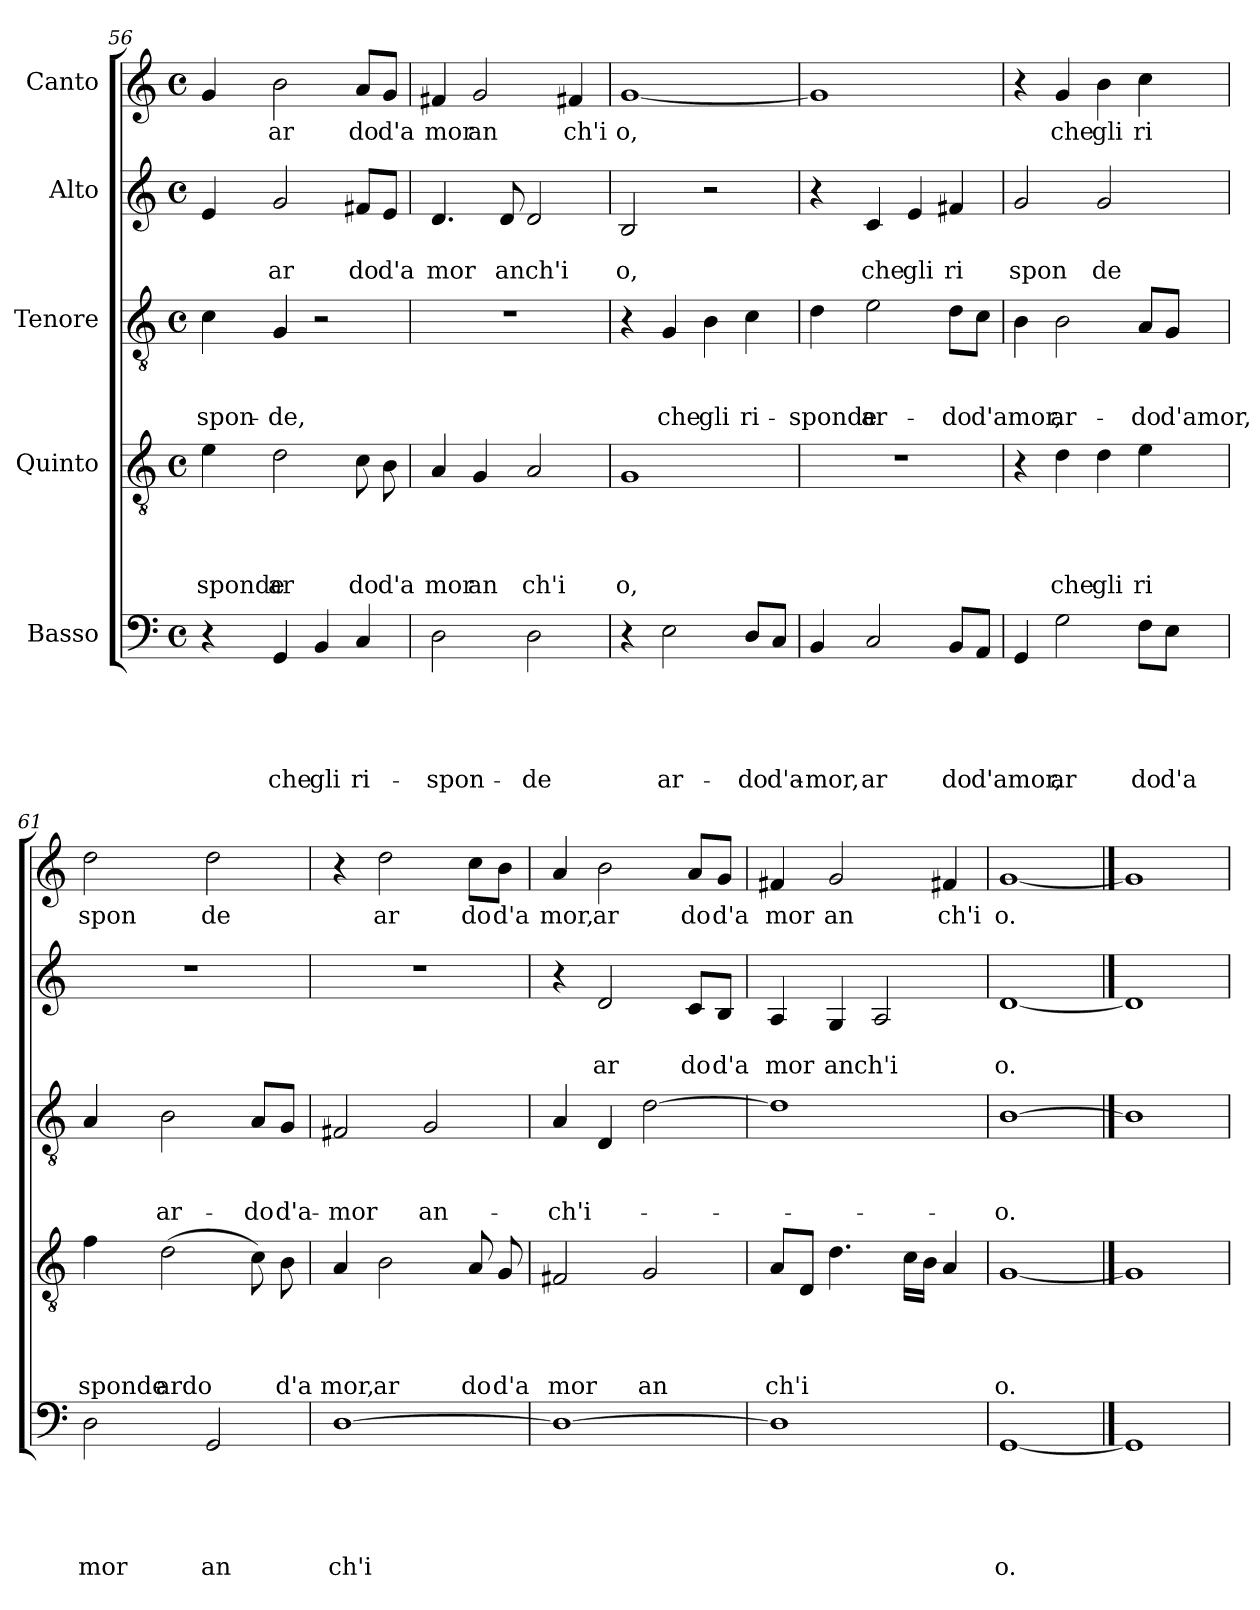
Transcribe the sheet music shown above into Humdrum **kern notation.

**kern	**text	**text	**text	**text	**text	**kern	**text	**text	**text	**text	**kern	**text	**text	**text	**kern	**text	**text	**kern	**text
*part5	*part5	*part5	*part5	*part5	*part5	*part4	*part4	*part4	*part4	*part4	*part3	*part3	*part3	*part3	*part2	*part2	*part2	*part1	*part1
*staff5	*staff5	*staff5	*staff5	*staff5	*staff5	*staff4	*staff4	*staff4	*staff4	*staff4	*staff3	*staff3	*staff3	*staff3	*staff2	*staff2	*staff2	*staff1	*staff1
*I"Basso	*	*	*	*	*	*I"Quinto	*	*	*	*	*I"Tenore	*	*	*	*I"Alto	*	*	*I"Canto	*
*clefF4	*	*	*	*	*	*clefGv2	*	*	*	*	*clefGv2	*	*	*	*clefG2	*	*	*clefG2	*
*k[]	*	*	*	*	*	*k[]	*	*	*	*	*k[]	*	*	*	*k[]	*	*	*k[]	*
*C:	*	*	*	*	*	*C:	*	*	*	*	*C:	*	*	*	*C:	*	*	*C:	*
*M4/4	*	*	*	*	*	*M4/4	*	*	*	*	*M4/4	*	*	*	*M4/4	*	*	*M4/4	*
*met(c)	*	*	*	*	*	*met(c)	*	*	*	*	*met(c)	*	*	*	*met(c)	*	*	*met(c)	*
=56	=56	=56	=56	=56	=56	=56	=56	=56	=56	=56	=56	=56	=56	=56	=56	=56	=56	=56	=56
!	!	!	!	!	!	!	!	!	!	!LO:LY:b	!	!	!	!LO:LY:b	!	!	!	!	!
4r	.	.	.	.	.	4e\	.	.	.	sponde	4c\	.	.	-spon-	4e/	.	.	4g/	.
!	!	!	!	!	!LO:LY:b	!	!	!	!	!LO:LY:b	!	!	!	!LO:LY:b	!	!	!LO:LY:b	!	!LO:LY:b
4GG/	.	.	.	.	che	2d\	.	.	.	ar	4G/	.	.	-de,	2g/	.	ar	2b\	ar
!	!	!	!	!	!LO:LY:b	!	!	!	!	!	!	!	!	!	!	!	!	!	!
4BB/	.	.	.	.	gli	.	.	.	.	.	2r	.	.	.	.	.	.	.	.
!	!	!	!	!	!LO:LY:b	!	!	!	!	!LO:LY:b	!	!	!	!	!	!	!LO:LY:b	!	!LO:LY:b
4C/	.	.	.	.	ri-	8c\	.	.	.	do	.	.	.	.	8f#/L	.	do	8a/L	do
!	!	!	!	!	!	!	!	!	!	!LO:LY:b	!	!	!	!	!	!	!LO:LY:b	!	!LO:LY:b
.	.	.	.	.	.	8B\	.	.	.	d'a	.	.	.	.	8e/J	.	d'a	8g/J	d'a
=57	=57	=57	=57	=57	=57	=57	=57	=57	=57	=57	=57	=57	=57	=57	=57	=57	=57	=57	=57
!	!	!	!	!	!LO:LY:b	!	!	!	!	!LO:LY:b	!	!	!	!	!	!	!LO:LY:b	!	!LO:LY:b
2D\	.	.	.	.	-spon-	4A/	.	.	.	mor	1r	.	.	.	4.d/	.	mor	4f#X/	mor
!	!	!	!	!	!	!	!	!	!	!LO:LY:b	!	!	!	!	!	!	!	!	!LO:LY:b
.	.	.	.	.	.	4G/	.	.	.	an	.	.	.	.	.	.	.	2g/	an
!	!	!	!	!	!	!	!	!	!	!	!	!	!	!	!	!	!LO:LY:b	!	!
.	.	.	.	.	.	.	.	.	.	.	.	.	.	.	8d/	.	anch'i	.	.
!	!	!	!	!	!LO:LY:b	!	!	!	!	!LO:LY:b	!	!	!	!	!	!	!	!	!
2D\	.	.	.	.	-de	2A/	.	.	.	ch'i	.	.	.	.	2d/	.	.	.	.
!	!	!	!	!	!	!	!	!	!	!	!	!	!	!	!	!	!	!	!LO:LY:b
.	.	.	.	.	.	.	.	.	.	.	.	.	.	.	.	.	.	4f#X/	ch'i
=58	=58	=58	=58	=58	=58	=58	=58	=58	=58	=58	=58	=58	=58	=58	=58	=58	=58	=58	=58
!	!	!	!	!	!	!	!	!	!	!LO:LY:b	!	!	!	!	!	!	!LO:LY:b	!	!LO:LY:b
4r	.	.	.	.	.	1G	.	.	.	o,	4r	.	.	.	2B/	.	o,	[<1g	o,
!	!	!	!	!	!LO:LY:b	!	!	!	!	!	!	!	!	!LO:LY:b	!	!	!	!	!
2E\	.	.	.	.	ar-	.	.	.	.	.	4G/	.	.	che	.	.	.	.	.
!	!	!	!	!	!	!	!	!	!	!	!	!	!	!LO:LY:b	!	!	!	!	!
.	.	.	.	.	.	.	.	.	.	.	4B\	.	.	gli	2r	.	.	.	.
!	!	!	!	!	!LO:LY:b	!	!	!	!	!	!	!	!	!LO:LY:b	!	!	!	!	!
8D/L	.	.	.	.	-do	.	.	.	.	.	4c\	.	.	ri-	.	.	.	.	.
!	!	!	!	!	!LO:LY:b	!	!	!	!	!	!	!	!	!	!	!	!	!	!
8C/J	.	.	.	.	d'a-	.	.	.	.	.	.	.	.	.	.	.	.	.	.
!!LO:LB:g=z
=59	=59	=59	=59	=59	=59	=59	=59	=59	=59	=59	=59	=59	=59	=59	=59	=59	=59	=59	=59
!	!	!	!	!	!LO:LY:b	!	!	!	!	!	!	!	!	!LO:LY:b	!	!	!	!	!
4BB/	.	.	.	.	-mor,	1r	.	.	.	.	4d\	.	.	-sponde	4r	.	.	1g]	.
!	!	!	!	!	!LO:LY:b	!	!	!	!	!	!	!	!	!LO:LY:b	!	!	!LO:LY:b	!	!
2C/	.	.	.	.	ar	.	.	.	.	.	2e\	.	.	ar-	4c/	.	che	.	.
!	!	!	!	!	!	!	!	!	!	!	!	!	!	!	!	!	!LO:LY:b	!	!
.	.	.	.	.	.	.	.	.	.	.	.	.	.	.	4e/	.	gli	.	.
!	!	!	!	!	!LO:LY:b	!	!	!	!	!	!	!	!	!LO:LY:b	!	!	!LO:LY:b	!	!
8BB/L	.	.	.	.	do	.	.	.	.	.	8d\L	.	.	-do	4f#X/	.	ri	.	.
!	!	!	!	!	!LO:LY:b	!	!	!	!	!	!	!	!	!LO:LY:b	!	!	!	!	!
8AA/J	.	.	.	.	d'amor,	.	.	.	.	.	8c\J	.	.	d'amor,	.	.	.	.	.
=60	=60	=60	=60	=60	=60	=60	=60	=60	=60	=60	=60	=60	=60	=60	=60	=60	=60	=60	=60
!	!	!	!	!	!	!	!	!	!	!	!	!	!	!	!	!	!LO:LY:b	!	!
4GG/	.	.	.	.	.	4r	.	.	.	.	4B\	.	.	.	2g/	.	spon	4r	.
!	!	!	!	!	!LO:LY:b	!	!	!	!	!LO:LY:b	!	!	!	!LO:LY:b	!	!	!	!	!LO:LY:b
2G\	.	.	.	.	ar	4d\	.	.	.	che	2B\	.	.	ar-	.	.	.	4g/	che
!	!	!	!	!	!	!	!	!	!	!LO:LY:b	!	!	!	!	!	!	!LO:LY:b	!	!LO:LY:b
.	.	.	.	.	.	4d\	.	.	.	gli	.	.	.	.	2g/	.	de	4b\	gli
!	!	!	!	!	!LO:LY:b	!	!	!	!	!LO:LY:b	!	!	!	!LO:LY:b	!	!	!	!	!LO:LY:b
8F\L	.	.	.	.	do	4e\	.	.	.	ri	8A/L	.	.	-do	.	.	.	4cc\	ri
!	!	!	!	!	!LO:LY:b	!	!	!	!	!	!	!	!	!LO:LY:b	!	!	!	!	!
8E\J	.	.	.	.	d'a	.	.	.	.	.	8G/J	.	.	d'amor,	.	.	.	.	.
=61	=61	=61	=61	=61	=61	=61	=61	=61	=61	=61	=61	=61	=61	=61	=61	=61	=61	=61	=61
!	!	!	!	!	!LO:LY:b	!	!	!	!	!LO:LY:b	!	!	!	!	!	!	!	!	!LO:LY:b
2D\	.	.	.	.	mor	4f\	.	.	.	sponde	4A/	.	.	.	1r	.	.	2dd\	spon
!	!	!	!	!	!	!	!	!	!	!LO:LY:b	!	!	!	!LO:LY:b	!	!	!	!	!
.	.	.	.	.	.	(<2d\	.	.	.	ardo	2B\	.	.	ar-	.	.	.	.	.
!	!	!	!	!	!LO:LY:b	!	!	!	!	!	!	!	!	!	!	!	!	!	!LO:LY:b
2GG/	.	.	.	.	an	.	.	.	.	.	.	.	.	.	.	.	.	2dd\	de
!	!	!	!	!	!	!	!	!	!	!	!	!	!	!LO:LY:b	!	!	!	!	!
.	.	.	.	.	.	8c\)	.	.	.	.	8A/L	.	.	-do	.	.	.	.	.
!	!	!	!	!	!	!	!	!	!	!LO:LY:b	!	!	!	!LO:LY:b	!	!	!	!	!
.	.	.	.	.	.	8B\	.	.	.	d'a	8G/J	.	.	d'a-	.	.	.	.	.
=62	=62	=62	=62	=62	=62	=62	=62	=62	=62	=62	=62	=62	=62	=62	=62	=62	=62	=62	=62
!	!	!	!	!	!LO:LY:b	!	!	!	!	!LO:LY:b	!	!	!	!LO:LY:b	!	!	!	!	!
[>1D	.	.	.	.	ch'i	4A/	.	.	.	mor,	2F#X/	.	.	-mor	1r	.	.	4r	.
!	!	!	!	!	!	!	!	!	!	!LO:LY:b	!	!	!	!	!	!	!	!	!LO:LY:b
.	.	.	.	.	.	2B\	.	.	.	ar	.	.	.	.	.	.	.	2dd\	ar
!	!	!	!	!	!	!	!	!	!	!	!	!	!	!LO:LY:b	!	!	!	!	!
.	.	.	.	.	.	.	.	.	.	.	2G/	.	.	an-	.	.	.	.	.
!	!	!	!	!	!	!	!	!	!	!LO:LY:b	!	!	!	!	!	!	!	!	!LO:LY:b
.	.	.	.	.	.	8A/	.	.	.	do	.	.	.	.	.	.	.	8cc\L	do
!	!	!	!	!	!	!	!	!	!	!LO:LY:b	!	!	!	!	!	!	!	!	!LO:LY:b
.	.	.	.	.	.	8G/	.	.	.	d'a	.	.	.	.	.	.	.	8b\J	d'a
=63	=63	=63	=63	=63	=63	=63	=63	=63	=63	=63	=63	=63	=63	=63	=63	=63	=63	=63	=63
!	!	!	!	!	!	!	!	!	!	!LO:LY:b	!	!	!	!LO:LY:b	!	!	!	!	!LO:LY:b
1D_	.	.	.	.	.	2F#X/	.	.	.	mor	4A/	.	.	-ch'i-	4r	.	.	4a/	mor,
!	!	!	!	!	!	!	!	!	!	!	!	!	!	!	!	!	!LO:LY:b	!	!LO:LY:b
.	.	.	.	.	.	.	.	.	.	.	4D/	.	.	.	2d/	.	ar	2b\	ar
!	!	!	!	!	!	!	!	!	!	!LO:LY:b	!	!	!	!	!	!	!	!	!
.	.	.	.	.	.	2G/	.	.	.	an	[>2d\	.	.	.	.	.	.	.	.
!	!	!	!	!	!	!	!	!	!	!	!	!	!	!	!	!	!LO:LY:b	!	!LO:LY:b
.	.	.	.	.	.	.	.	.	.	.	.	.	.	.	8c/L	.	do	8a/L	do
!	!	!	!	!	!	!	!	!	!	!	!	!	!	!	!	!	!LO:LY:b	!	!LO:LY:b
.	.	.	.	.	.	.	.	.	.	.	.	.	.	.	8B/J	.	d'a	8g/J	d'a
=64	=64	=64	=64	=64	=64	=64	=64	=64	=64	=64	=64	=64	=64	=64	=64	=64	=64	=64	=64
!	!	!	!	!	!	!	!	!	!	!LO:LY:b	!	!	!	!	!	!	!LO:LY:b	!	!LO:LY:b
1D]	.	.	.	.	.	8A/L	.	.	.	ch'i	1d]	.	.	.	4A/	.	mor	4f#X/	mor
.	.	.	.	.	.	8D/J	.	.	.	.	.	.	.	.	.	.	.	.	.
!	!	!	!	!	!	!	!	!	!	!	!	!	!	!	!	!	!LO:LY:b	!	!LO:LY:b
.	.	.	.	.	.	4.d\	.	.	.	.	.	.	.	.	4G/	.	anch'i	2g/	an
.	.	.	.	.	.	.	.	.	.	.	.	.	.	.	2A/	.	.	.	.
.	.	.	.	.	.	16c\LL	.	.	.	.	.	.	.	.	.	.	.	.	.
.	.	.	.	.	.	16B\JJ	.	.	.	.	.	.	.	.	.	.	.	.	.
!	!	!	!	!	!	!	!	!	!	!	!	!	!	!	!	!	!	!	!LO:LY:b
.	.	.	.	.	.	4A/	.	.	.	.	.	.	.	.	.	.	.	4f#X/	ch'i
=65	=65	=65	=65	=65	=65	=65	=65	=65	=65	=65	=65	=65	=65	=65	=65	=65	=65	=65	=65
!	!	!	!	!	!LO:LY:b	!	!	!	!	!LO:LY:b	!	!	!	!LO:LY:b	!	!	!LO:LY:b	!	!LO:LY:b
[1GG	.	.	.	.	o.	[1G	.	.	.	o.	[1B	.	.	-o.	[1d	.	o.	[1g	o.
==66	==66	==66	==66	==66	==66	==66	==66	==66	==66	==66	==66	==66	==66	==66	==66	==66	==66	==66	==66
1GG]	.	.	.	.	.	1G]	.	.	.	.	1B]	.	.	.	1d]	.	.	1g]	.
=	=	=	=	=	=	=	=	=	=	=	=	=	=	=	=	=	=	=	=
*-	*-	*-	*-	*-	*-	*-	*-	*-	*-	*-	*-	*-	*-	*-	*-	*-	*-	*-	*-
